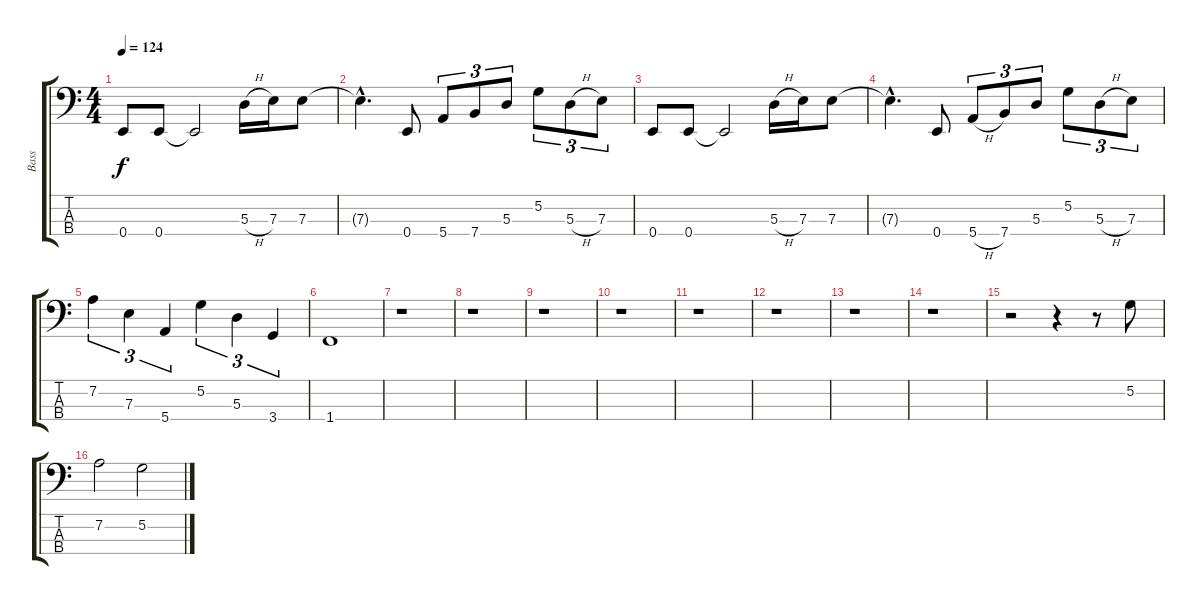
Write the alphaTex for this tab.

\track ("Bass" "Bass") {instrument electricbassfinger}
\staff {score tabs}
\tuning (G2 D2 A1 E1) {hide}
\ts (4 4)
\tempo 124
\clef f4
\ks c
0.4.8{dy f} 0.4.8 0.4{t}.2 5.3{h}.16 7.3.16 7.3.8 |
7.3{hac t}.4{d} 0.4.8 5.4.8{tu (3 2)} 7.4.8{tu (3 2)} 5.3.8{tu (3 2)} 5.2.8{tu (3 2)} 5.3{h}.8{tu (3 2)} 7.3.8{tu (3 2)} |
0.4.8 0.4.8 0.4{t}.2 5.3{h}.16 7.3.16 7.3.8 |
7.3{hac t}.4{d} 0.4.8 5.4{h}.8{tu (3 2)} 7.4.8{tu (3 2)} 5.3.8{tu (3 2)} 5.2.8{tu (3 2)} 5.3{h}.8{tu (3 2)} 7.3.8{tu (3 2)} |
7.2.4{tu (3 2)} 7.3.4{tu (3 2)} 5.4.4{tu (3 2)} 5.2.4{tu (3 2)} 5.3.4{tu (3 2)} 3.4.4{tu (3 2)} |
1.4.1 |
r.1 |
r.1 |
r.1 |
r.1 |
r.1 |
r.1 |
r.1 |
r.1 |
r.2 r.4 r.8 5.2.8 |
7.2.2 5.2.2
